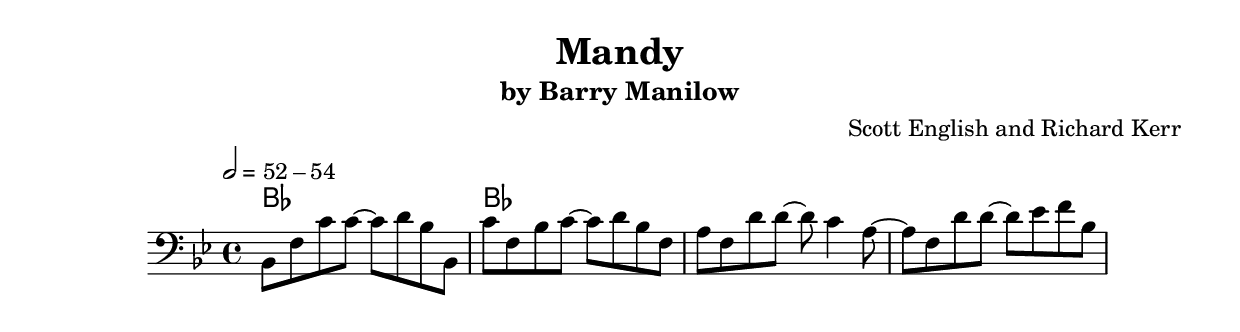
\header {
  title = "Mandy"
  composer = "Scott English and Richard Kerr"
  subtitle = "by Barry Manilow"
}

\score {
<<
  \chords { 
    % intro
    bes1 bes1
  }

  \relative c' { \time 4/4 \key bes \major \tempo 2 = 52-54
    % intro
    \clef "bass"
    bes,8 f' c' c~ 8 d bes bes, |
    c' f, bes c~ 8 d bes f |
    a f d' d~ 8 c4 a8~ 8
    f d' d~ 8 ees f bes, 
  }

  \addlyrics{
    % intro
  }
>>
  \layout {}
  \midi {}
}
